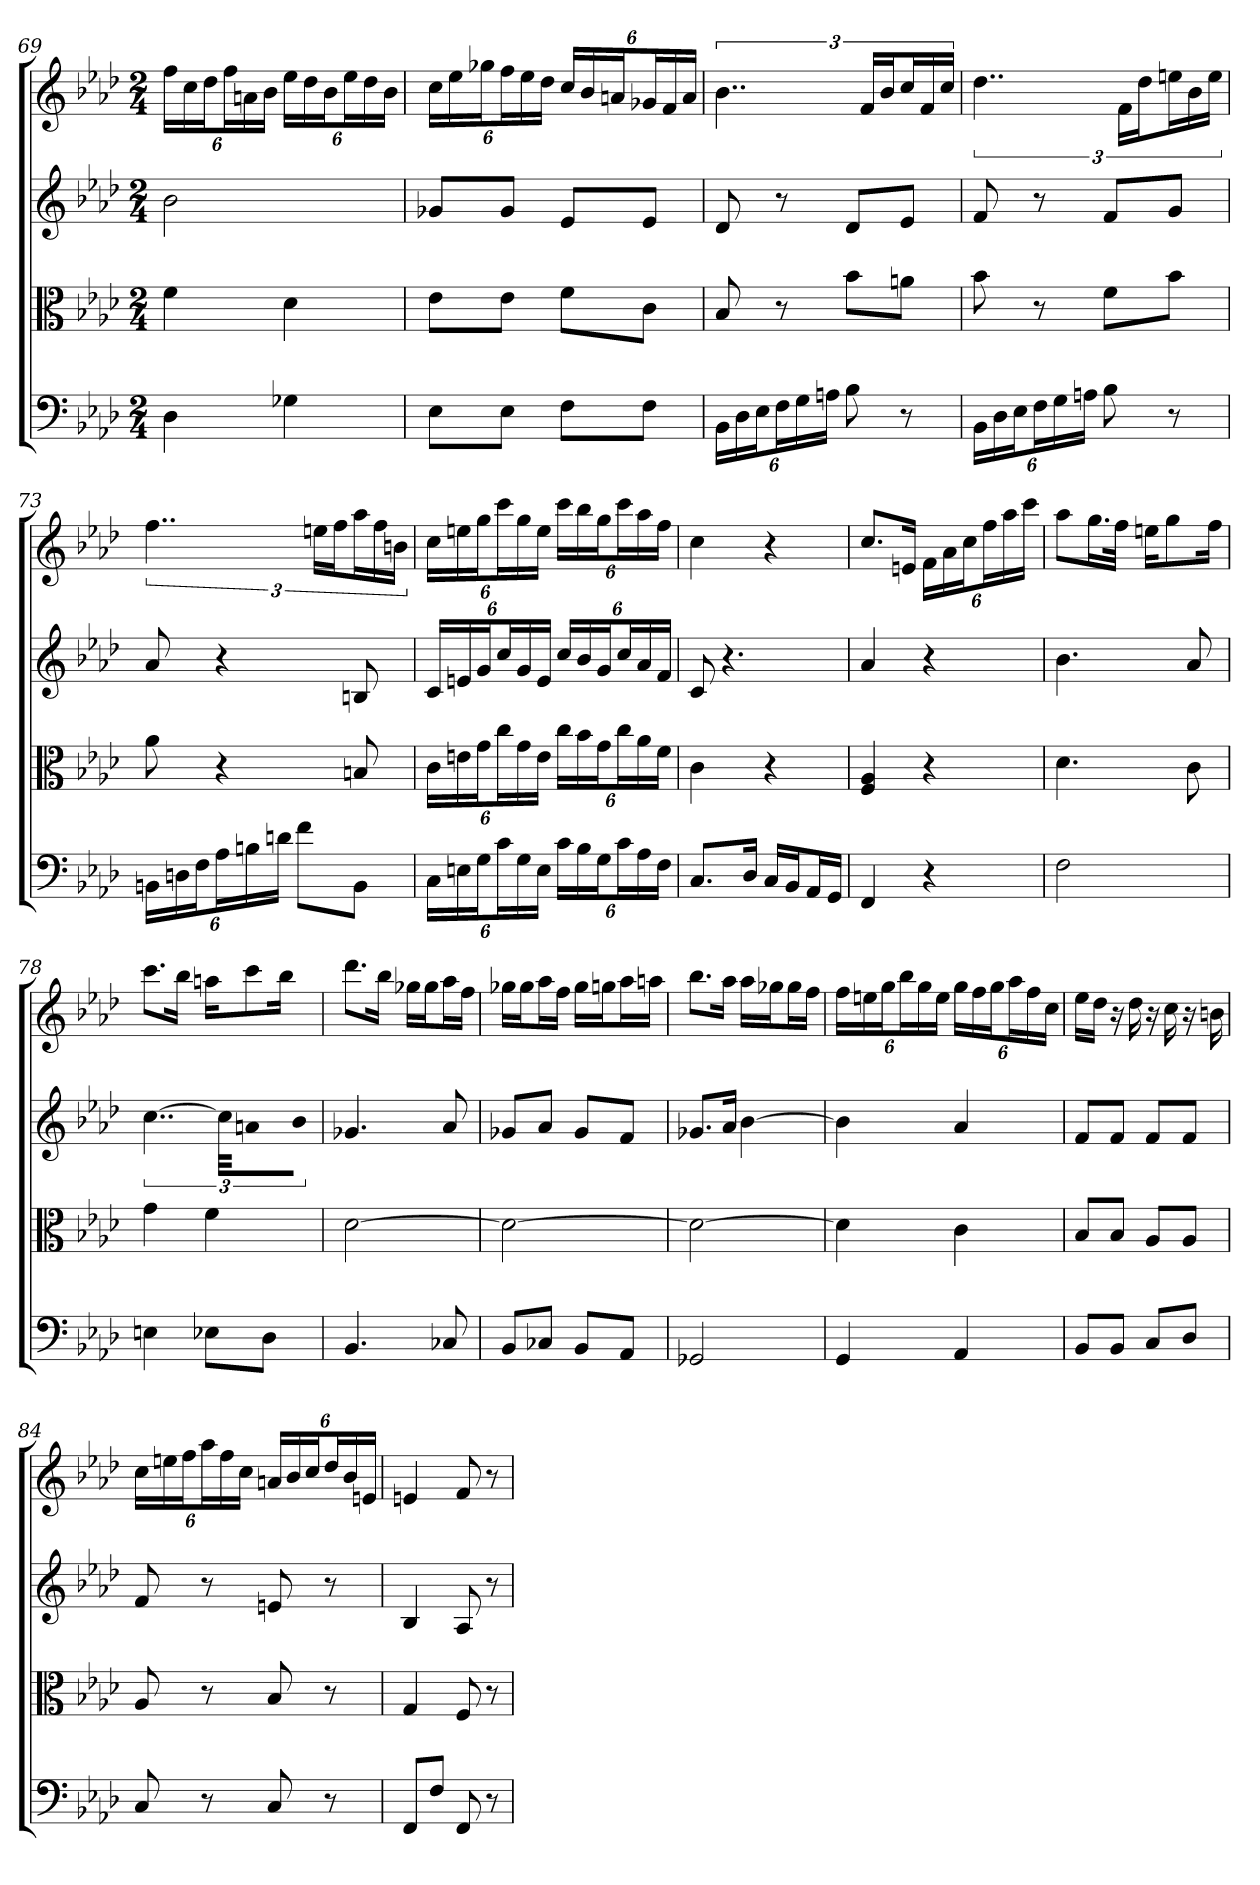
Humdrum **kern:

**kern	**kern	**kern	**kern
*part4	*part3	*part2	*part1
*staff4	*staff3	*staff2	*staff1
*clefF4	*clefC3	*	*
*k[b-e-a-d-]	*k[b-e-a-d-]	*k[b-e-a-d-]	*k[b-e-a-d-]
*f:	*f:	*f:	*f:
*M2/4	*M2/4	*M2/4	*M2/4
=69	=69	=69	=69
4D-	4f	2b-	24ffLL
.	.	.	24cc
.	.	.	24dd-J
.	.	.	24ffL
.	.	.	24an
.	.	.	24b-JJ
4G-X	4d-	.	24ee-LL
.	.	.	24dd-
.	.	.	24b-J
.	.	.	24ee-L
.	.	.	24dd-
.	.	.	24b-JJ
=70	=70	=70	=70
8E-\L	8e-\L	8g-XL	24ccLL
.	.	.	24ee-
.	.	.	24gg-XJ
8E-\J	8e-\J	8g-J	24ffL
.	.	.	24ee-
.	.	.	24dd-JJ
8F\L	8f\L	8e-L	24ccLL
.	.	.	24b-
.	.	.	24anJ
8F\J	8c\J	8e-J	24g-XL
.	.	.	24f
.	.	.	24aJJ
=71	=71	=71	=71
24BB-\LL	8B-	8d-	6..b-
24D-\	.	.	.
24E-\J	.	.	.
24F\L	8r	8r	.
24G\	.	.	.
24An\JJ	.	.	.
8B-	8b-\L	8d-L	.
.	.	.	24fLL
.	.	.	24b-J
8r	8an\J	8e-J	24ccL
.	.	.	24f
.	.	.	24ccJJ
=72	=72	=72	=72
24BB-\LL	8b-	8f	6..dd-
24D-\	.	.	.
24E-\J	.	.	.
24F\L	8r	8r	.
24G\	.	.	.
24An\JJ	.	.	.
8B-	8f\L	8fL	.
.	.	.	24fLL
.	.	.	24dd-J
8r	8b-\J	8gJ	24eenL
.	.	.	24b-
.	.	.	24eeJJ
=73	=73	=73	=73
24BBn\LL	8a-	8a-	6..ff
24Dn\	.	.	.
24F\J	.	.	.
24A-\L	4r	4r	.
24Bn\	.	.	.
24dn\JJ	.	.	.
8f\L	.	.	.
.	.	.	24eenLL
.	.	.	24ffJ
8BB\J	8Bn	8Bn	24aa-L
.	.	.	24ff
.	.	.	24bnJJ
=74	=74	=74	=74
24C\LL	24c\LL	24cLL	24ccLL
24En\	24en\	24en	24een
24G\J	24g\J	24gJ	24ggJ
24c\L	24cc\L	24ccL	24cccL
24G\	24g\	24g	24gg
24E\JJ	24e\JJ	24eJJ	24eeJJ
24c\LL	24cc\LL	24ccLL	24cccLL
24B-\	24b-\	24b-	24bb-
24G\J	24g\J	24gJ	24ggJ
24c\L	24cc\L	24ccL	24cccL
24A-\	24a-\	24a-	24aa-
24F\JJ	24f\JJ	24fJJ	24ffJJ
=75	=75	=75	=75
8.C/L	4c	8c	4cc
.	.	4.r	.
16D-/Jk	.	.	.
16C/LL	4r	.	4r
16BB-/J	.	.	.
16AA-/L	.	.	.
16GG/JJ	.	.	.
=76	=76	=76	=76
4FF	4F 4A-	4a-	8.ccL
.	.	.	16enJk
4r	4r	4r	24fLL
.	.	.	24a-
.	.	.	24ccJ
.	.	.	24ffL
.	.	.	24aa-
.	.	.	24cccJJ
=77	=77	=77	=77
2F	4.d-	4.b-	8aa-L
.	.	.	16.ggL
.	.	.	32ffJJk
.	.	.	16eenKL
.	.	.	8gg
.	8c	8a-	.
.	.	.	16ffJk
=78	=78	=78	=78
4En	4g	[6..cc	8.cccL
.	.	.	16bb-Jk
8E-X\L	4f	.	16aanKL
.	.	48ccKLL]	.
.	.	16anJ	8ccc
8D-\J	.	8b-J	.
.	.	.	16bb-Jk
=79	=79	=79	=79
4.BB-	[2d-	4.g-X	8.ddd-L
.	.	.	16bb-Jk
.	.	.	16gg-XLL
.	.	.	16gg-J
8C-X	.	8a-	16aa-L
.	.	.	16ffJJ
=80	=80	=80	=80
8BB-/L	2d-_	8g-XL	16gg-XLL
.	.	.	16gg-J
8C-X/J	.	8a-J	16aa-L
.	.	.	16ffJJ
8BB-/L	.	8g-L	16gg-LL
.	.	.	16ggnJ
8AA-/J	.	8fJ	16aa-L
.	.	.	16aanJJ
=81	=81	=81	=81
2GG-X	2d-_	8.g-XL	8.bb-L
.	.	16a-Jk	16aa-Jk
.	.	[4b-	16aa-LL
.	.	.	16gg-XJ
.	.	.	16gg-L
.	.	.	16ffJJ
=82	=82	=82	=82
4GG	4d-]	4b-]	24ffLL
.	.	.	24een
.	.	.	24ggJ
.	.	.	24bb-L
.	.	.	24gg
.	.	.	24eeJJ
4AA-	4c	4a-	24ggLL
.	.	.	24ff
.	.	.	24ggJ
.	.	.	24aa-L
.	.	.	24ff
.	.	.	24ccJJ
=83	=83	=83	=83
8BB-/L	8B-/L	8fL	16ee-LL
.	.	.	16dd-JJ
8BB-/J	8B-/J	8fJ	16r
.	.	.	16dd-
8C/L	8A-/L	8fL	16r
.	.	.	16cc
8D-/J	8A-/J	8fJ	16r
.	.	.	16bn
=84	=84	=84	=84
8C	8A-	8f	24ccLL
.	.	.	24een
.	.	.	24ffJ
8r	8r	8r	24aa-L
.	.	.	24ff
.	.	.	24ccJJ
8C	8B-	8en	24anLL
.	.	.	24b-
.	.	.	24ccJ
8r	8r	8r	24dd-L
.	.	.	24b-
.	.	.	24enJJ
=85	=85	=85	=85
8FF/L	4G	4B-	4en
8F/J	.	.	.
8FF	8F	8A-	8f
8r	8r	8r	8r
=	=	=	=
*-	*-	*-	*-
